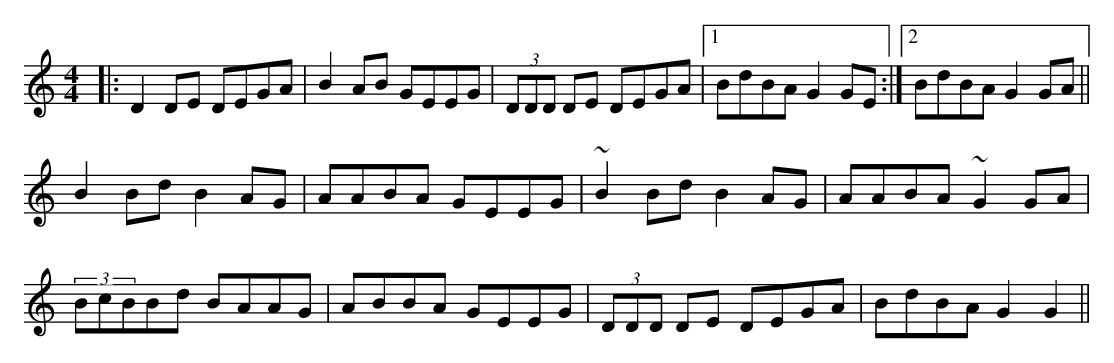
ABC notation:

X:1
M:4/4
K:Gmix
|:D2 DE DEGA|B2AB GEEG|(3DDD DE DEGA|1 BdBA G2GE:|2 BdBA G2GA||
B2 Bd B2AG|AABA GEEG|~B2Bd B2AG|AABA ~G2 GA|
(3BcBBd BAAG|ABBA GEEG|(3DDD DE DEGA|BdBA G2 G2||
